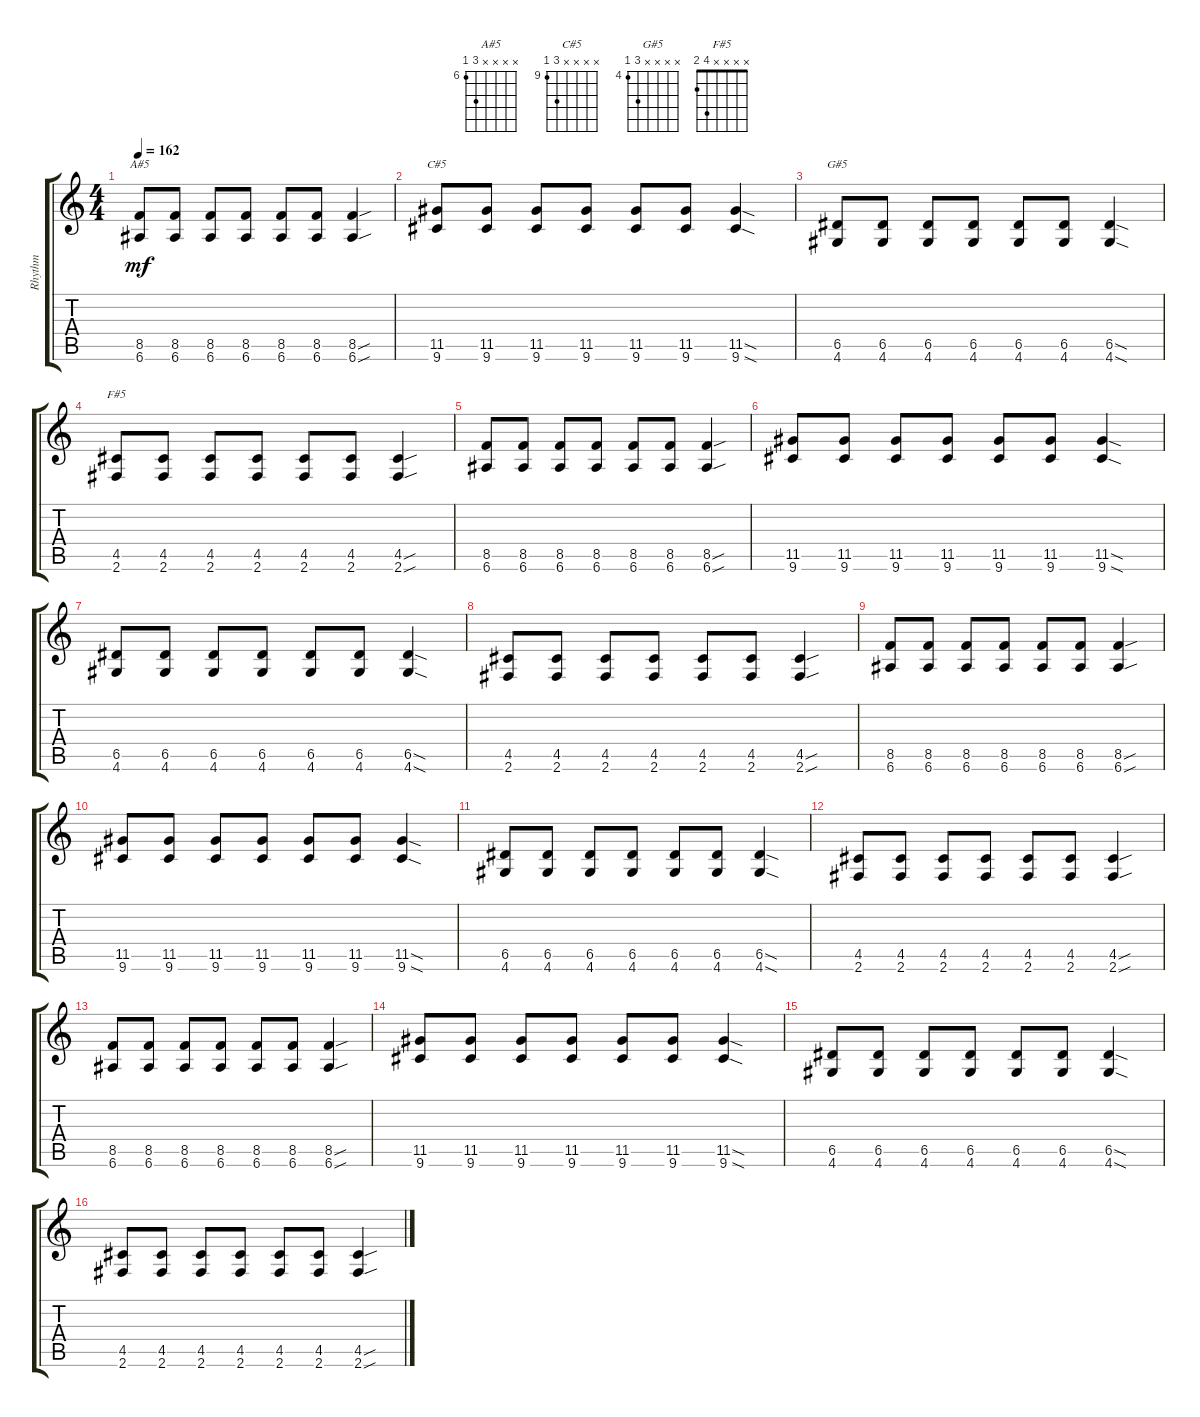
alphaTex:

\track ("Rhythm" "Rhythm") {instrument overdrivenguitar}
\staff {score tabs}
\tuning (E4 B3 G3 D3 A2 E2) {hide}
\chord ("A#5" x x x x 8 6) {firstfret 6}
\chord ("C#5" x x x x 11 9) {firstfret 9}
\chord ("G#5" x x x x 6 4) {firstfret 4}
\chord ("F#5" x x x x 4 2)
\ts (4 4)
\tempo 162
\clef g2
\ks c
(8.5 6.6).8{ch "A#5" dy mf} (8.5 6.6).8 (8.5 6.6).8 (8.5 6.6).8 (8.5 6.6).8 (8.5 6.6).8 (8.5{sou} 6.6{sou}).4 |
(11.5 9.6).8{ch "C#5"} (11.5 9.6).8 (11.5 9.6).8 (11.5 9.6).8 (11.5 9.6).8 (11.5 9.6).8 (11.5{sod} 9.6{sod}).4 |
(6.5 4.6).8{ch "G#5"} (6.5 4.6).8 (6.5 4.6).8 (6.5 4.6).8 (6.5 4.6).8 (6.5 4.6).8 (6.5{sod} 4.6{sod}).4 |
(4.5 2.6).8{ch "F#5"} (4.5 2.6).8 (4.5 2.6).8 (4.5 2.6).8 (4.5 2.6).8 (4.5 2.6).8 (4.5{sou} 2.6{sou}).4 |
(8.5 6.6).8 (8.5 6.6).8 (8.5 6.6).8 (8.5 6.6).8 (8.5 6.6).8 (8.5 6.6).8 (8.5{sou} 6.6{sou}).4 |
(11.5 9.6).8 (11.5 9.6).8 (11.5 9.6).8 (11.5 9.6).8 (11.5 9.6).8 (11.5 9.6).8 (11.5{sod} 9.6{sod}).4 |
(6.5 4.6).8 (6.5 4.6).8 (6.5 4.6).8 (6.5 4.6).8 (6.5 4.6).8 (6.5 4.6).8 (6.5{sod} 4.6{sod}).4 |
(4.5 2.6).8 (4.5 2.6).8 (4.5 2.6).8 (4.5 2.6).8 (4.5 2.6).8 (4.5 2.6).8 (4.5{sou} 2.6{sou}).4 |
(8.5 6.6).8 (8.5 6.6).8 (8.5 6.6).8 (8.5 6.6).8 (8.5 6.6).8 (8.5 6.6).8 (8.5{sou} 6.6{sou}).4 |
(11.5 9.6).8 (11.5 9.6).8 (11.5 9.6).8 (11.5 9.6).8 (11.5 9.6).8 (11.5 9.6).8 (11.5{sod} 9.6{sod}).4 |
(6.5 4.6).8 (6.5 4.6).8 (6.5 4.6).8 (6.5 4.6).8 (6.5 4.6).8 (6.5 4.6).8 (6.5{sod} 4.6{sod}).4 |
(4.5 2.6).8 (4.5 2.6).8 (4.5 2.6).8 (4.5 2.6).8 (4.5 2.6).8 (4.5 2.6).8 (4.5{sou} 2.6{sou}).4 |
(8.5 6.6).8 (8.5 6.6).8 (8.5 6.6).8 (8.5 6.6).8 (8.5 6.6).8 (8.5 6.6).8 (8.5{sou} 6.6{sou}).4 |
(11.5 9.6).8 (11.5 9.6).8 (11.5 9.6).8 (11.5 9.6).8 (11.5 9.6).8 (11.5 9.6).8 (11.5{sod} 9.6{sod}).4 |
(6.5 4.6).8 (6.5 4.6).8 (6.5 4.6).8 (6.5 4.6).8 (6.5 4.6).8 (6.5 4.6).8 (6.5{sod} 4.6{sod}).4 |
(4.5 2.6).8 (4.5 2.6).8 (4.5 2.6).8 (4.5 2.6).8 (4.5 2.6).8 (4.5 2.6).8 (4.5{sou} 2.6{sou}).4
